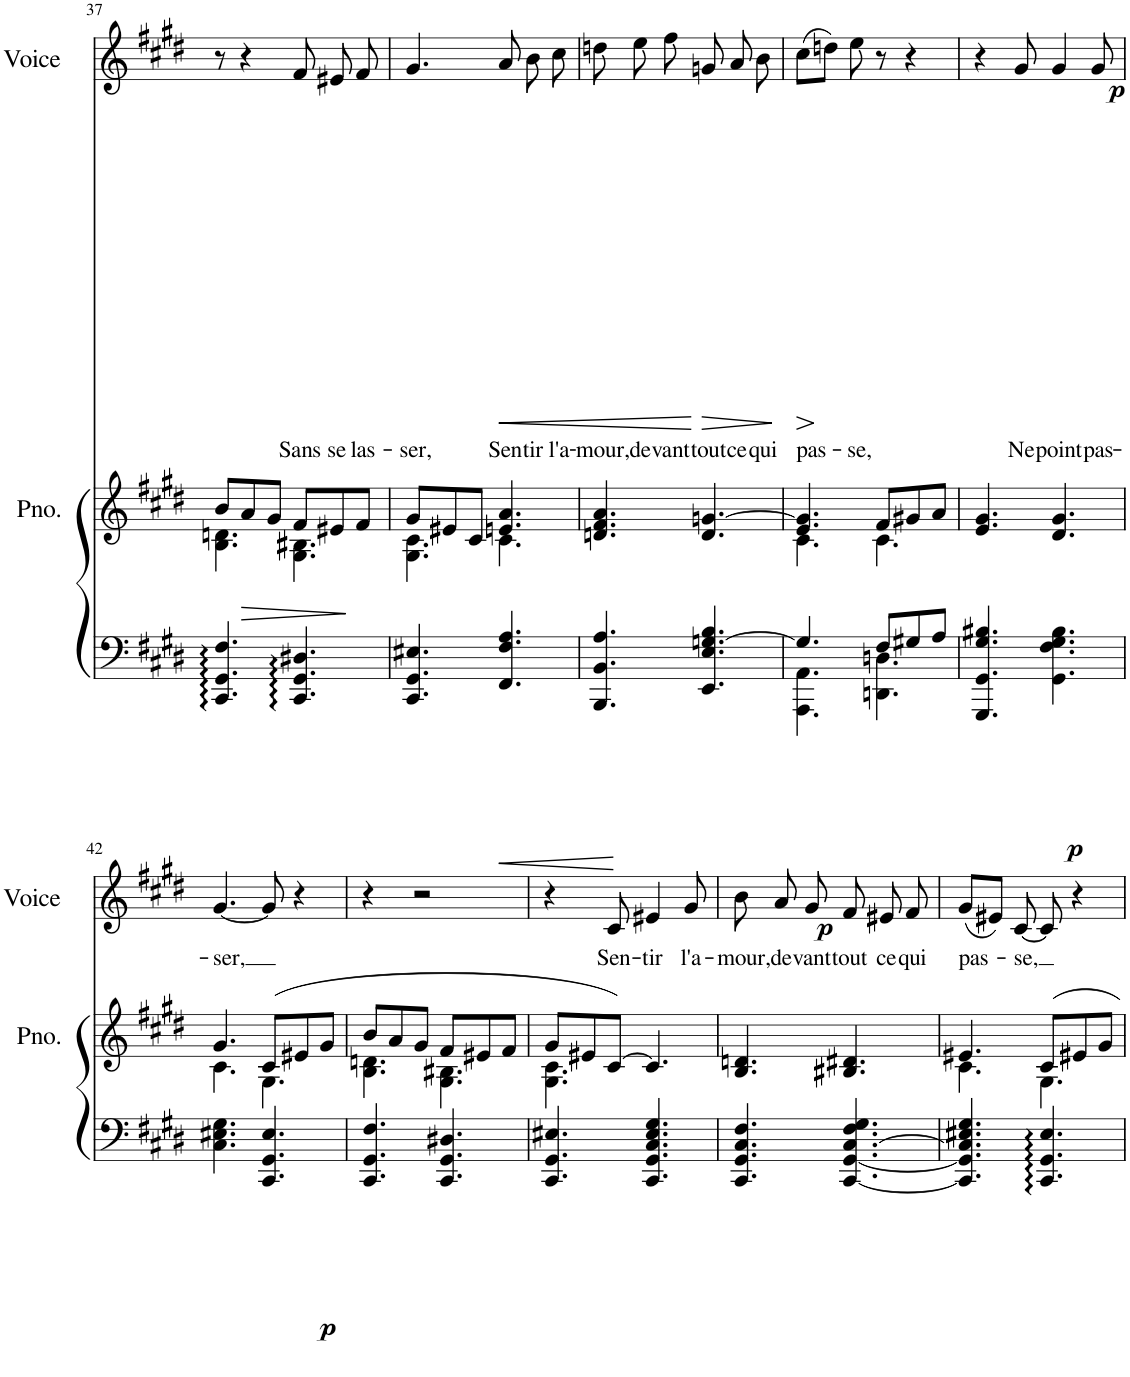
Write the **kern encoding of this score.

**kern	**dynam	**kern	**dynam	**kern	**text	**dynam
*part3	*part3	*part2	*part2	*part1	*part1	*part1
*staff3	*staff3	*staff2	*staff2	*staff1	*staff1	*staff1
*I"Piano	*	*I"Piano	*	*I"Voice	*	*
*I'Pno	*	*I'Pno.	*	*I'Voice	*	*
!!LO:PB:g=z
*clefF4	*	*clefG2	*	*clefG2	*	*
*k[f#c#g#d#]	*	*k[f#c#g#d#]	*	*k[f#c#g#d#]	*	*
*M6/8	*	*M6/8	*	*M6/8	*	*
=37	=37	=37	=37	=37	=37	=37
*	*	*^	*	*	*	*
4.CC#/ 4.GG#/ 4.F#/	.	8b/L	4.B\ 4.dn\	.	8r	.	.
!	!	!	!	!LO:HP:b	!	!	!
.	.	8a/	.	>	4r	.	.
.	.	8g#/J	.	.	.	.	.
!	!	!	!	!	!	!LO:LY:b	!
4.CC#/ 4.GG#/ 4.D#X/	.	8f#/L	4.G#\ 4.B#X\	.	8f#/	Sans	.
!	!	!	!	!	!	!LO:LY:b	!
.	.	8e#X/	.	.	8e#X/	se	.
!	!	!	!	!	!	!LO:LY:b	!
.	.	8f#/J	.	]	8f#/	las-	.
=38	=38	=38	=38	=38	=38	=38	=38
!	!	!	!	!	!	!LO:LY:b	!
4.CC#/ 4.GG#/ 4.E#X/	.	8g#/L	4.G#\ 4.c#\	.	4.g#/	-ser,	.
.	.	8e#X/	.	.	.	.	.
.	.	8c#/J	.	.	.	.	.
!	!LO:HP:b	!	!	!	!	!LO:LY:b	!LO:HP:b
4.FF#/ 4.F#/ 4.A/	<	4.en/ 4.a/	4.c#\	.	8a/	Sen-	<
!	!	!	!	!	!	!LO:LY:b	!
.	.	.	.	.	8b\	-tir	.
!	!	!	!	!	!	!LO:LY:b	!
.	.	.	.	.	8cc#\	l'a-	.
*	*	*v	*v	*	*	*	*
.	[	.	.	.	.	.
=39	=39	=39	=39	=39	=39	=39
!	!	!	!	!	!LO:LY:b	!
4.BBB/ 4.BB/ 4.A/	.	4.dn/ 4.f#/ 4.a/	.	8ddn\	-mour,	.
!	!	!	!	!	!LO:LY:b	!
.	.	.	.	8ee\	de-	.
!	!	!	!	!	!LO:LY:b	!
.	.	.	.	8ff#\	-vant	.
!	!	!	!	!	!LO:LY:b	!LO:HP:n=1:b
4.EE/ 4.E/ [4.Gn/ 4.B/	.	4.d/ [4.gn/	.	8gn/	tout	[ >
!	!	!	!	!	!LO:LY:b	!
.	.	.	.	8a/	ce	.
!	!	!	!	!	!LO:LY:b	!
.	.	.	.	8b\	qui	.
.	.	.	.	.	.	]
=40	=40	=40	=40	=40	=40	=40
*^	*	*^	*	*	*	*
!	!	!	!	!	!	!	!LO:LY:b	!LO:HP:b
4.G/]	4.AAA\ 4.AA\	.	4.e/ 4.g/]	4.c#\	.	(8cc#\L	pas-	>
.	.	.	.	.	.	8ddn\J)	.	]
!	!	!	!	!	!	!	!LO:LY:b	!
.	.	.	.	.	.	8ee\	-se,	.
!	!	!LO:DY:b	!	!	!	!	!	!
8F#/L	4.DDn\ 4.Dn\	p	8f#/L	4.c#\	.	8r	.	.
8G#X/	.	.	8g#X/	.	.	4r	.	.
8A/J	.	.	8a/J	.	.	.	.	.
*v	*v	*	*	*	*	*	*	*
*	*	*v	*v	*	*	*	*
=41	=41	=41	=41	=41	=41	=41
4.GGG#/ 4.GG#/ 4.G#/ 4.B#X/	.	4.e/ 4.g#/	.	4r	.	.
!	!	!	!	!	!LO:LY:b	!LO:DY:b
.	.	.	.	8g#/	Ne	p
!	!	!	!	!	!LO:LY:b	!
4.GG#\ 4.F#\ 4.G#\ 4.B#\	.	4.d#/ 4.g#/	.	4g#/	point	.
!	!	!	!	!	!LO:LY:b	!
.	.	.	.	8g#/	pas-	.
!!LO:LB:g=z
=42	=42	=42	=42	=42	=42	=42
*	*	*^	*	*	*	*
!	!	!	!	!	!	!LO:LY:b	!
4.C#\ 4.E#X\ 4.G#\	.	4.g#/	4.c#\	.	[4.g#/	-ser,	.
!	!LO:DY:b	!	!	!	!	!	!
4.CC#/ 4.GG#/ 4.E#/	p	(8c#/L	4.G#\	.	8g#/]	.	.
.	.	8e#X/	.	.	4r	.	.
.	.	8g#/J	.	.	.	.	.
=43	=43	=43	=43	=43	=43	=43	=43
4.CC#/ 4.GG#/ 4.F#/	.	8b/L	4.B\ 4.dn\	.	4r	.	.
.	.	8a/	.	.	.	.	.
.	.	8g#/J	.	.	2r	.	.
4.CC#/ 4.GG#/ 4.D#X/	.	8f#/L	4.G#\ 4.B#X\	.	.	.	.
.	.	8e#X/	.	.	.	.	.
.	.	8f#/J	.	.	.	.	.
=44	=44	=44	=44	=44	=44	=44	=44
4.CC#/ 4.GG#/ 4.E#X/	.	8g#/L	4.G#\ 4.c#\	.	4r	.	.
.	.	8e#X/	.	.	.	.	.
!	!	!	!	!	!	!LO:LY:b	!LO:DY:b
.	.	[8c#/J)	.	.	8c#/	Sen-	p
!	!	!	!	!	!	!LO:LY:b	!
4.CC#/ 4.GG#/ 4.C#/ 4.E#/ 4.G#/	.	4.c#/]	4.ryy	.	4e#X/	-tir	.
!	!	!	!	!	!	!LO:LY:b	!
.	.	.	.	.	8g#/	l'a-	.
*	*	*v	*v	*	*	*	*
=45	=45	=45	=45	=45	=45	=45
!	!	!	!	!	!LO:LY:b	!
4.CC#/ 4.GG#/ 4.C#/ 4.F#/	.	4.B/ 4.dn/	.	8b\	-mour,	.
!	!	!	!	!	!LO:LY:b	!
.	.	.	.	8a/	de-	.
!	!	!	!	!	!LO:LY:b	!
.	.	.	.	8g#/	-vant	.
!	!	!	!	!	!LO:LY:b	!
[4.CC#/ [4.GG#/ [4.C#/ 4.F#/ 4.G#/	.	4.B#X/ 4.d#X/	.	8f#/	tout	.
!	!	!	!	!	!LO:LY:b	!
.	.	.	.	8e#X/	ce	.
!	!	!	!	!	!LO:LY:b	!
.	.	.	.	8f#/	qui	.
=46	=46	=46	=46	=46	=46	=46
*	*	*^	*	*	*	*
!	!	!	!	!	!	!LO:LY:b	!
4.CC#/] 4.GG#/] 4.C#/] 4.E#X/ 4.G#/	.	4.e#X/	4.c#\	.	(8g#/L	pas-	.
.	.	.	.	.	8e#X/J)	.	.
!	!	!	!	!	!	!LO:LY:b	!
.	.	.	.	.	[8c#/	-se,	.
4.CC#/ 4.GG#/ 4.E#/	.	8c#/L	4.G#\	.	8c#/]	.	.
.	.	8e#X/	.	.	4r	.	.
.	.	8g#/J	.	.	.	.	.
*	*	*v	*v	*	*	*	*
=	=	=	=	=	=	=
*-	*-	*-	*-	*-	*-	*-
